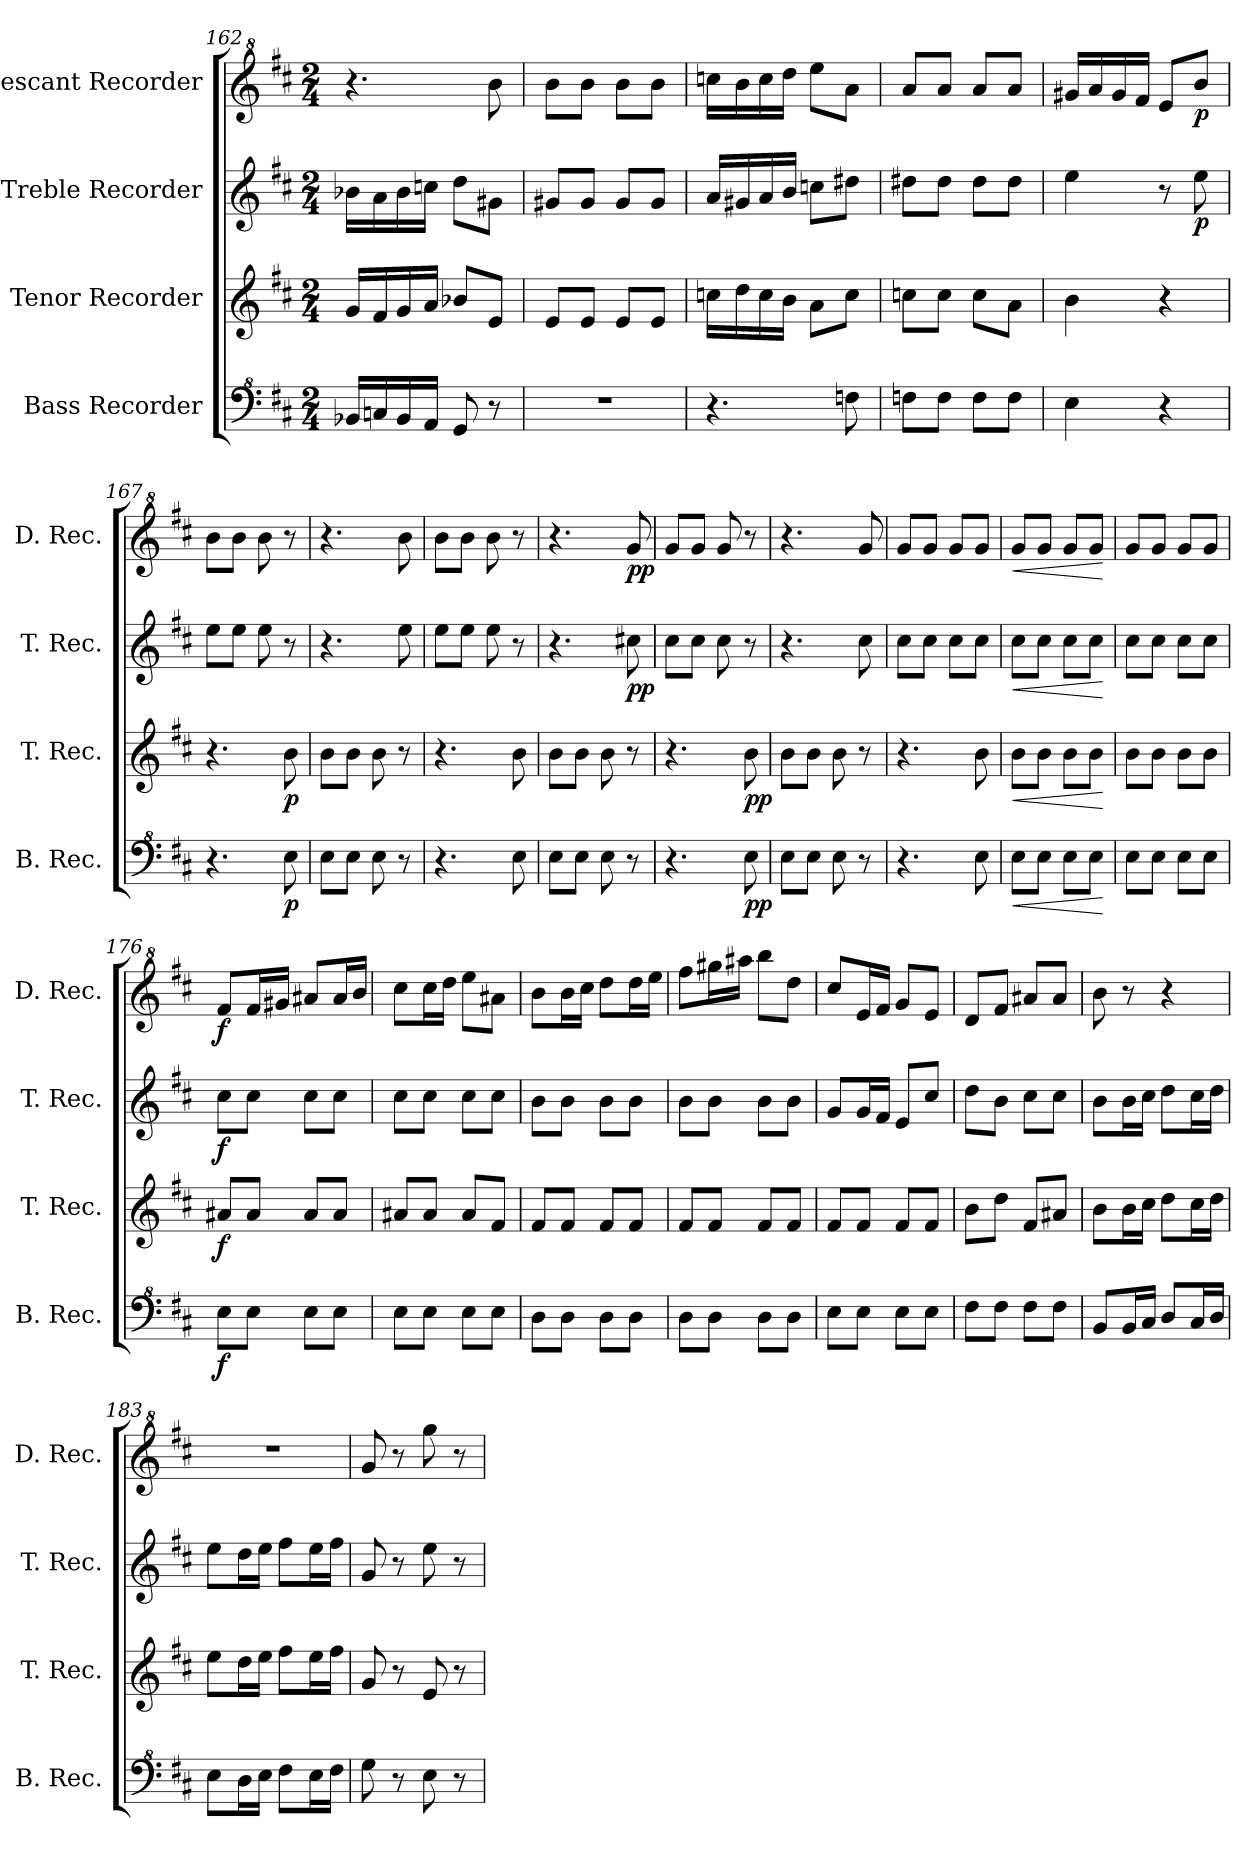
**kern	**dynam	**kern	**dynam	**kern	**dynam	**kern	**dynam
*part4	*part4	*part3	*part3	*part2	*part2	*part1	*part1
*staff4	*staff4	*staff3	*staff3	*staff2	*staff2	*staff1	*staff1
*I"Bass Recorder	*	*I"Tenor Recorder	*	*I"Treble Recorder	*	*I"Descant Recorder	*
*I'B. Rec.	*	*I'T. Rec.	*	*I'T. Rec.	*	*I'D. Rec.	*
*clefF^4	*	*clefG2	*	*clefG2	*	*clefG^2	*
*k[f#c#]	*	*k[f#c#]	*	*k[f#c#]	*	*k[f#c#]	*
*M2/4	*	*M2/4	*	*M2/4	*	*M2/4	*
=162	=162	=162	=162	=162	=162	=162	=162
16B-X/LL	.	16g/LL	.	16b-X\LL	.	4.r	.
16cn/	.	16f#/	.	16a\	.	.	.
16B-/	.	16g/	.	16b-\	.	.	.
16A/JJ	.	16a/JJ	.	16ccn\JJ	.	.	.
8G/	.	8b-X/L	.	8dd\L	.	.	.
8r	.	8e/J	.	8g#X\J	.	8bb\	.
=163	=163	=163	=163	=163	=163	=163	=163
2r	.	8e/L	.	8g#X/L	.	8bb\L	.
.	.	8e/J	.	8g#/J	.	8bb\J	.
.	.	8e/L	.	8g#/L	.	8bb\L	.
.	.	8e/J	.	8g#/J	.	8bb\J	.
!!LO:LB:g=z
=164	=164	=164	=164	=164	=164	=164	=164
4.r	.	16ccn\LL	.	16a/LL	.	16cccn\LL	.
.	.	16dd\	.	16g#X/	.	16bb\	.
.	.	16cc\	.	16a/	.	16ccc\	.
.	.	16b\JJ	.	16b/JJ	.	16ddd\JJ	.
.	.	8a\L	.	8ccn\L	.	8eee\L	.
8fn\	.	8cc\J	.	8dd#X\J	.	8aa\J	.
=165	=165	=165	=165	=165	=165	=165	=165
8fn\L	.	8ccn\L	.	8dd#X\L	.	8aa/L	.
8f\J	.	8cc\J	.	8dd#\J	.	8aa/J	.
8f\L	.	8cc\L	.	8dd#\L	.	8aa/L	.
8f\J	.	8a\J	.	8dd#\J	.	8aa/J	.
=166	=166	=166	=166	=166	=166	=166	=166
4e\	.	4b\	.	4ee\	.	16gg#X/LL	.
.	.	.	.	.	.	16aa/	.
.	.	.	.	.	.	16gg#/	.
.	.	.	.	.	.	16ff#/JJ	.
4r	.	4r	.	8r	.	8ee/L	.
!	!	!	!	!	!LO:DY:b	!	!LO:DY:b
.	.	.	.	8ee\	p	8bb/J	p
=167	=167	=167	=167	=167	=167	=167	=167
4.r	.	4.r	.	8ee\L	.	8bb\L	.
.	.	.	.	8ee\J	.	8bb\J	.
.	.	.	.	8ee\	.	8bb\	.
!	!LO:DY:b	!	!LO:DY:b	!	!	!	!
8e\	p	8b\	p	8r	.	8r	.
=168	=168	=168	=168	=168	=168	=168	=168
8e\L	.	8b\L	.	4.r	.	4.r	.
8e\J	.	8b\J	.	.	.	.	.
8e\	.	8b\	.	.	.	.	.
8r	.	8r	.	8ee\	.	8bb\	.
=169	=169	=169	=169	=169	=169	=169	=169
4.r	.	4.r	.	8ee\L	.	8bb\L	.
.	.	.	.	8ee\J	.	8bb\J	.
.	.	.	.	8ee\	.	8bb\	.
8e\	.	8b\	.	8r	.	8r	.
=170	=170	=170	=170	=170	=170	=170	=170
8e\L	.	8b\L	.	4.r	.	4.r	.
8e\J	.	8b\J	.	.	.	.	.
8e\	.	8b\	.	.	.	.	.
!	!	!	!	!	!LO:DY:b	!	!LO:DY:b
8r	.	8r	.	8cc#X\	pp	8gg/	pp
=171	=171	=171	=171	=171	=171	=171	=171
4.r	.	4.r	.	8cc#\L	.	8gg/L	.
.	.	.	.	8cc#\J	.	8gg/J	.
.	.	.	.	8cc#\	.	8gg/	.
!	!LO:DY:b	!	!LO:DY:b	!	!	!	!
8e\	pp	8b\	pp	8r	.	8r	.
!!LO:PB:g=z
=172	=172	=172	=172	=172	=172	=172	=172
8e\L	.	8b\L	.	4.r	.	4.r	.
8e\J	.	8b\J	.	.	.	.	.
8e\	.	8b\	.	.	.	.	.
8r	.	8r	.	8cc#\	.	8gg/	.
=173	=173	=173	=173	=173	=173	=173	=173
4.r	.	4.r	.	8cc#\L	.	8gg/L	.
.	.	.	.	8cc#\J	.	8gg/J	.
.	.	.	.	8cc#\L	.	8gg/L	.
8e\	.	8b\	.	8cc#\J	.	8gg/J	.
=174	=174	=174	=174	=174	=174	=174	=174
!	!LO:HP:b	!	!LO:HP:b	!	!LO:HP:b	!	!LO:HP:b
8e\L	<	8b\L	<	8cc#\L	<	8gg/L	<
8e\J	.	8b\J	.	8cc#\J	.	8gg/J	.
8e\L	.	8b\L	.	8cc#\L	.	8gg/L	.
8e\J	.	8b\J	.	8cc#\J	.	8gg/J	.
.	[	.	[	.	[	.	[
=175	=175	=175	=175	=175	=175	=175	=175
8e\L	.	8b\L	.	8cc#\L	.	8gg/L	.
8e\J	.	8b\J	.	8cc#\J	.	8gg/J	.
8e\L	.	8b\L	.	8cc#\L	.	8gg/L	.
8e\J	.	8b\J	.	8cc#\J	.	8gg/J	.
=176	=176	=176	=176	=176	=176	=176	=176
!	!LO:DY:b	!	!LO:DY:b	!	!LO:DY:b	!	!LO:DY:b
8e\L	f	8a#X/L	f	8cc#\L	f	8ff#/L	f
8e\J	.	8a#/J	.	8cc#\J	.	16ff#/L	.
.	.	.	.	.	.	16gg#X/JJ	.
8e\L	.	8a#/L	.	8cc#\L	.	8aa#X/L	.
8e\J	.	8a#/J	.	8cc#\J	.	16aa#/L	.
.	.	.	.	.	.	16bb/JJ	.
=177	=177	=177	=177	=177	=177	=177	=177
8e\L	.	8a#X/L	.	8cc#\L	.	8ccc#\L	.
8e\J	.	8a#/J	.	8cc#\J	.	16ccc#\L	.
.	.	.	.	.	.	16ddd\JJ	.
8e\L	.	8a#/L	.	8cc#\L	.	8eee\L	.
8e\J	.	8f#/J	.	8cc#\J	.	8aa#X\J	.
=178	=178	=178	=178	=178	=178	=178	=178
8d\L	.	8f#/L	.	8b\L	.	8bb\L	.
8d\J	.	8f#/J	.	8b\J	.	16bb\L	.
.	.	.	.	.	.	16ccc#\JJ	.
8d\L	.	8f#/L	.	8b\L	.	8ddd\L	.
8d\J	.	8f#/J	.	8b\J	.	16ddd\L	.
.	.	.	.	.	.	16eee\JJ	.
!!LO:LB:g=z
=179	=179	=179	=179	=179	=179	=179	=179
8d\L	.	8f#/L	.	8b\L	.	8fff#\L	.
8d\J	.	8f#/J	.	8b\J	.	16ggg#X\L	.
.	.	.	.	.	.	16aaa#X\JJ	.
8d\L	.	8f#/L	.	8b\L	.	8bbb\L	.
8d\J	.	8f#/J	.	8b\J	.	8ddd\J	.
=180	=180	=180	=180	=180	=180	=180	=180
8e\L	.	8f#/L	.	8g/L	.	8ccc#/L	.
8e\J	.	8f#/J	.	16g/L	.	16ee/L	.
.	.	.	.	16f#/JJ	.	16ff#/JJ	.
8e\L	.	8f#/L	.	8e/L	.	8gg/L	.
8e\J	.	8f#/J	.	8cc#/J	.	8ee/J	.
=181	=181	=181	=181	=181	=181	=181	=181
8f#\L	.	8b\L	.	8dd\L	.	8dd/L	.
8f#\J	.	8dd\J	.	8b\J	.	8ff#/J	.
8f#\L	.	8f#/L	.	8cc#\L	.	8aa#X/L	.
8f#\J	.	8a#X/J	.	8cc#\J	.	8aa#/J	.
=182	=182	=182	=182	=182	=182	=182	=182
8B/L	.	8b\L	.	8b\L	.	8bb\	.
16B/L	.	16b\L	.	16b\L	.	8r	.
16c#/JJ	.	16cc#\JJ	.	16cc#\JJ	.	.	.
8d/L	.	8dd\L	.	8dd\L	.	4r	.
16c#/L	.	16cc#\L	.	16cc#\L	.	.	.
16d/JJ	.	16dd\JJ	.	16dd\JJ	.	.	.
=183	=183	=183	=183	=183	=183	=183	=183
8e\L	.	8ee\L	.	8ee\L	.	2r	.
16d\L	.	16dd\L	.	16dd\L	.	.	.
16e\JJ	.	16ee\JJ	.	16ee\JJ	.	.	.
8f#\L	.	8ff#\L	.	8ff#\L	.	.	.
16e\L	.	16ee\L	.	16ee\L	.	.	.
16f#\JJ	.	16ff#\JJ	.	16ff#\JJ	.	.	.
=184	=184	=184	=184	=184	=184	=184	=184
8g\	.	8g/	.	8g/	.	8gg/	.
8r	.	8r	.	8r	.	8r	.
8e\	.	8e/	.	8ee\	.	8ggg\	.
8r	.	8r	.	8r	.	8r	.
=	=	=	=	=	=	=	=
*-	*-	*-	*-	*-	*-	*-	*-
